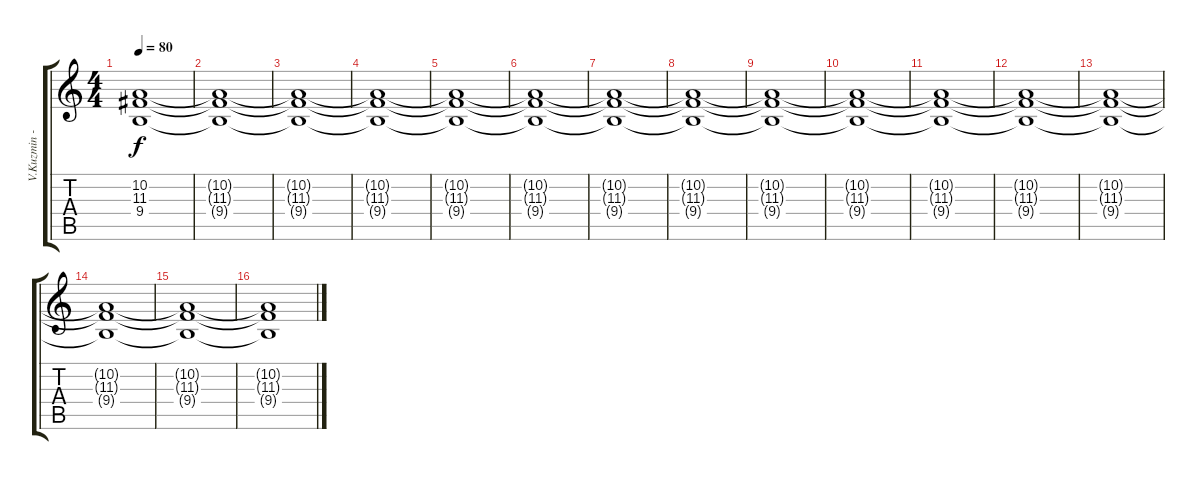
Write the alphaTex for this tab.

\track ("V.Kuzmin - I'll Never Forget You" "V.Kuzmin -") {instrument synthstrings2}
\staff {score tabs}
\tuning (E4 B3 G3 D3 A2 E2) {hide}
\ts (4 4)
\tempo 80
\clef g2
\ks c
(10.2{t} 11.3{t} 9.4{t}).1{dy f} |
(10.2{t} 11.3{t} 9.4{t}).1 |
(10.2{t} 11.3{t} 9.4{t}).1 |
(10.2{t} 11.3{t} 9.4{t}).1 |
(10.2{t} 11.3{t} 9.4{t}).1 |
(10.2{t} 11.3{t} 9.4{t}).1 |
(10.2{t} 11.3{t} 9.4{t}).1 |
(10.2{t} 11.3{t} 9.4{t}).1 |
(10.2{t} 11.3{t} 9.4{t}).1 |
(10.2{t} 11.3{t} 9.4{t}).1 |
(10.2{t} 11.3{t} 9.4{t}).1 |
(10.2{t} 11.3{t} 9.4{t}).1 |
(10.2{t} 11.3{t} 9.4{t}).1 |
(10.2{t} 11.3{t} 9.4{t}).1 |
(10.2{t} 11.3{t} 9.4{t}).1 |
(10.2{t} 11.3{t} 9.4{t}).1
